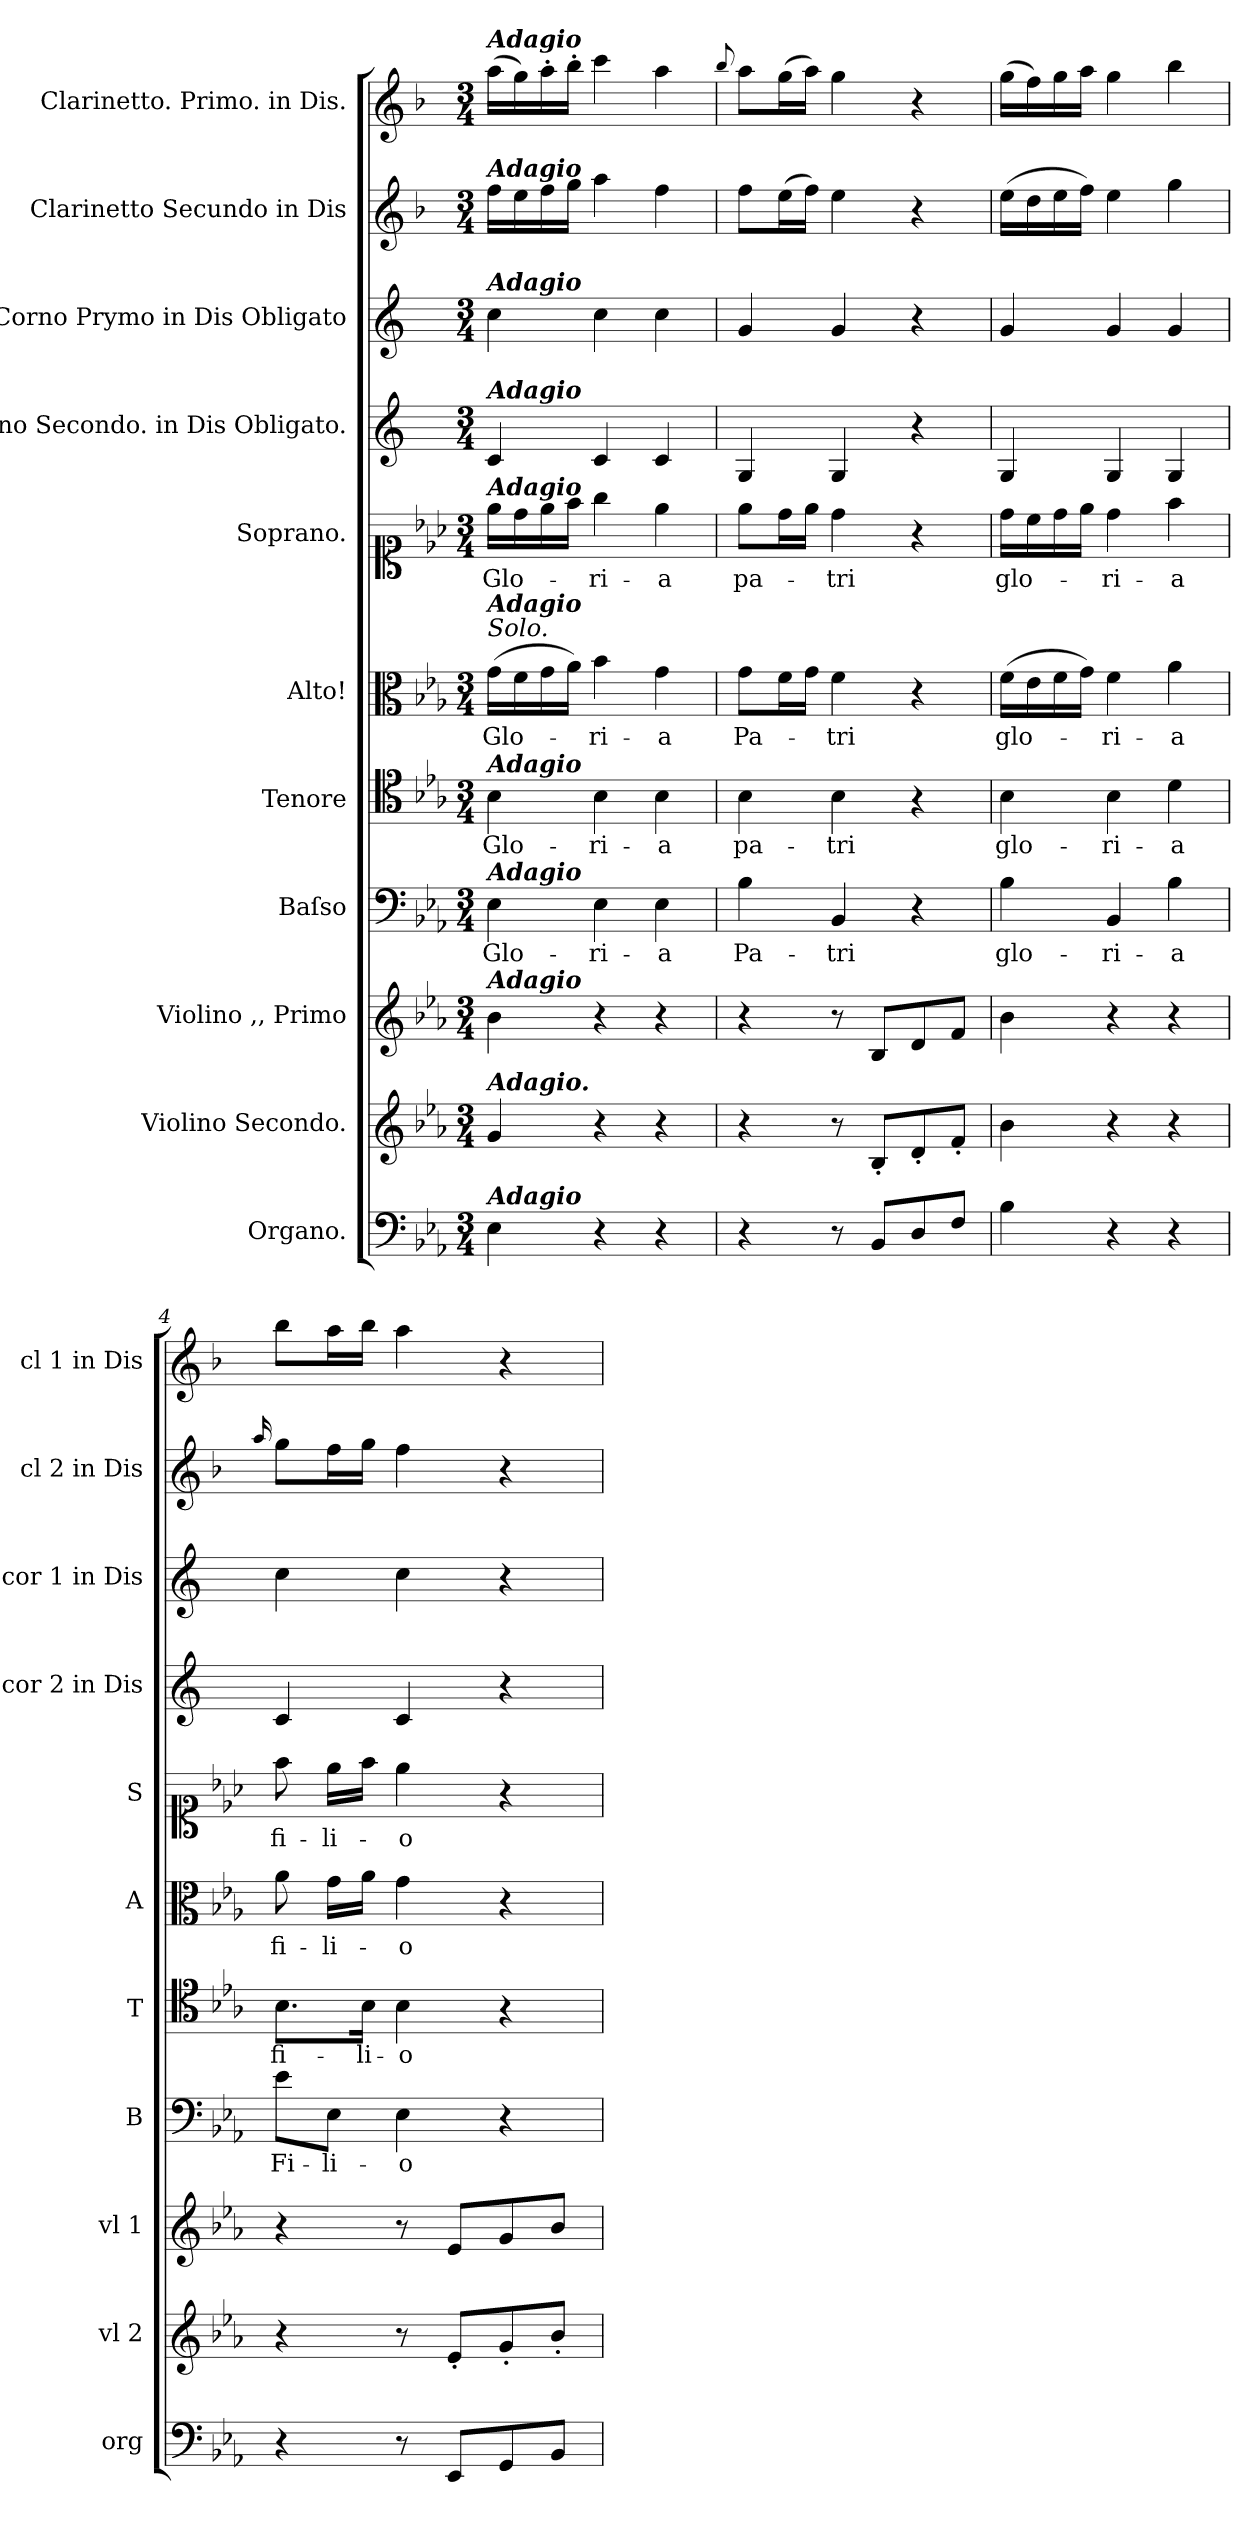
**kern	**dynam	**kern	**kern	**kern	**text	**kern	**text	**kern	**text	**kern	**text	**kern	**kern	**kern	**kern
*part11	*part11	*part10	*part9	*part8	*part8	*part7	*part7	*part6	*part6	*part5	*part5	*part4	*part3	*part2	*part1
*staff11	*staff11	*staff10	*staff9	*staff8	*staff8	*staff7	*staff7	*staff6	*staff6	*staff5	*staff5	*staff4	*staff3	*staff2	*staff1
*I"Organo.	*	*I"Violino Secondo.	*I"Violino ,, Primo	*I"Baſso	*	*I"Tenore	*	*I"Alto!	*	*I"Soprano.	*	*I"Corno Secondo. in Dis Obligato.	*I"Corno Prymo in Dis Obligato	*I"Clarinetto Secundo in Dis	*I"Clarinetto. Primo. in Dis.
*I'org	*	*I'vl 2	*I'vl 1	*I'B	*	*I'T	*	*I'A	*	*I'S	*	*I'cor 2 in Dis	*I'cor 1 in Dis	*I'cl 2 in Dis	*I'cl 1 in Dis
*clefF4	*	*clefG2	*clefG2	*clefF4	*	*clefC4	*	*clefC3	*	*clefC1	*	*clefG2	*clefG2	*clefG2	*clefG2
*	*	*	*	*	*	*	*	*	*	*	*	*ITrd5c9	*ITrd5c9	*ITrd1c2	*ITrd1c2
*k[b-e-a-]	*	*k[b-e-a-]	*k[b-e-a-]	*k[b-e-a-]	*	*k[b-e-a-]	*	*k[b-e-a-]	*	*k[b-e-a-]	*	*k[b-e-a-]	*k[b-e-a-]	*k[b-e-a-]	*k[b-e-a-]
*E-:	*	*E-:	*E-:	*E-:	*	*E-:	*	*E-:	*	*E-:	*	*E-:	*E-:	*E-:	*E-:
*M3/4	*	*M3/4	*M3/4	*M3/4	*	*M3/4	*	*M3/4	*	*M3/4	*	*M3/4	*M3/4	*M3/4	*M3/4
=1	=1	=1	=1	=1	=1	=1	=1	=1	=1	=1	=1	=1	=1	=1	=1
!	!	!	!	!	!	!	!	!	!	!	!	!	!	!	!LO:TX:a:Bi:t=Adagio
!	!	!	!	!	!	!	!	!	!	!	!	!	!	!LO:TX:a:Bi:t=Adagio	!
!	!	!	!	!	!	!	!	!	!	!	!	!	!LO:TX:a:Bi:t=Adagio	!	!
!	!	!	!	!	!	!	!	!	!	!	!	!LO:TX:a:Bi:t=Adagio	!	!	!
!	!	!	!	!	!	!	!	!	!	!LO:TX:a:Bi:t=Adagio	!	!	!	!	!
!	!	!	!	!	!	!	!	!LO:TX:a:i:t=Solo.	!	!	!	!	!	!	!
!	!	!	!	!	!	!	!	!LO:TX:a:Bi:t=Adagio	!	!	!	!	!	!	!
!	!	!	!	!	!	!LO:TX:a:Bi:t=Adagio	!	!	!	!	!	!	!	!	!
!	!	!	!	!LO:TX:a:Bi:t=Adagio	!	!	!	!	!	!	!	!	!	!	!
!	!	!	!LO:TX:a:Bi:t=Adagio	!	!	!	!	!	!	!	!	!	!	!	!
!	!	!LO:TX:a:Bi:t=Adagio.	!	!	!	!	!	!	!	!	!	!	!	!	!
!LO:TX:a:Bi:t=Adagio	!	!	!	!	!	!	!	!	!	!	!	!	!	!	!
!	!LO:DY:rj	!	!	!	!	!	!	!	!	!	!	!	!	!	!
4E-\	p&colon;	4g/	4b-\	4E-\	Glo-	4B-\	Glo-	(16g\LL	Glo-	16ee-\LL	Glo-	4E-/	4e-\	16ee-\LL	(16gg\LL
.	.	.	.	.	.	.	.	16f\	.	16dd\	.	.	.	16dd\	16ff\)
.	.	.	.	.	.	.	.	16g\	.	16ee-\	.	.	.	16ee-\	16gg'\
.	.	.	.	.	.	.	.	16a-\JJ)	.	16ff\JJ	.	.	.	16ff\JJ	16aa-'\JJ
4r	.	4r	4r	4E-\	-ri-	4B-\	-ri-	4b-\	-ri-	4gg\	-ri-	4E-/	4e-\	4gg\	4bb-\
4r	.	4r	4r	4E-\	-a	4B-\	-a	4g\	-a	4ee-\	-a	4E-/	4e-\	4ee-\	4gg\
=2	=2	=2	=2	=2	=2	=2	=2	=2	=2	=2	=2	=2	=2	=2	=2
.	.	.	.	.	.	.	.	.	.	.	.	.	.	.	8qqaa-/
4r	.	4r	4r	4B-\	Pa-	4B-\	pa-	8g\L	Pa-	8ee-\L	pa-	4BB-/	4B-/	8ee-\L	8gg\L
.	.	.	.	.	.	.	.	16f\L	.	16dd\L	.	.	.	(16dd\L	(16ff\L
.	.	.	.	.	.	.	.	16g\JJ	.	16ee-\JJ	.	.	.	16ee-\JJ)	16gg\JJ)
8r	.	8r	8r	4BB-/	-tri	4B-\	-tri	4f\	-tri	4dd\	-tri	4BB-/	4B-/	4dd\	4ff\
8BB-/L	.	8B-'/L	8B-/L	.	.	.	.	.	.	.	.	.	.	.	.
8D/	.	8d'/	8d/	4r	.	4r	.	4r	.	4r	.	4r	4r	4r	4r
8F/J	.	8f'/J	8f/J	.	.	.	.	.	.	.	.	.	.	.	.
=3	=3	=3	=3	=3	=3	=3	=3	=3	=3	=3	=3	=3	=3	=3	=3
4B-\	.	4b-\	4b-\	4B-\	glo-	4B-\	glo-	(16f\LL	glo-	16dd\LL	glo-	4BB-/	4B-/	(16dd\LL	(16ff\LL
.	.	.	.	.	.	.	.	16e-\	.	16cc\	.	.	.	16cc\	16ee-\)
.	.	.	.	.	.	.	.	16f\	.	16dd\	.	.	.	16dd\	16ff\
.	.	.	.	.	.	.	.	16g\JJ)	.	16ee-\JJ	.	.	.	16ee-\JJ)	16gg\JJ
4r	.	4r	4r	4BB-/	-ri-	4B-\	-ri-	4f\	-ri-	4dd\	-ri-	4BB-/	4B-/	4dd\	4ff\
4r	.	4r	4r	4B-\	-a	4d\	-a	4a-\	-a	4ff\	-a	4BB-/	4B-/	4ff\	4aa-\
=4	=4	=4	=4	=4	=4	=4	=4	=4	=4	=4	=4	=4	=4	=4	=4
.	.	.	.	.	.	.	.	.	.	.	.	.	.	16qqgg/	.
4r	.	4r	4r	8e-\L	Fi-	8.B-\L	fi-	8a-\	fi-	8ff\	fi-	4E-/	4e-\	8ff\L	8aa-\L
.	.	.	.	8E-\J	-li-	.	.	16g\LL	-li-	16ee-\LL	-li-	.	.	16ee-\L	16gg\L
.	.	.	.	.	.	16B-\Jk	-li-	16a-\JJ	.	16ff\JJ	.	.	.	16ff\JJ	16aa-\JJ
8r	.	8r	8r	4E-\	-o	4B-\	-o	4g\	-o	4ee-\	-o	4E-/	4e-\	4ee-\	4gg\
8EE-/L	.	8e-'/L	8e-/L	.	.	.	.	.	.	.	.	.	.	.	.
8GG/	.	8g'/	8g/	4r	.	4r	.	4r	.	4r	.	4r	4r	4r	4r
8BB-/J	.	8b-'/J	8b-/J	.	.	.	.	.	.	.	.	.	.	.	.
=	=	=	=	=	=	=	=	=	=	=	=	=	=	=	=
*-	*-	*-	*-	*-	*-	*-	*-	*-	*-	*-	*-	*-	*-	*-	*-
